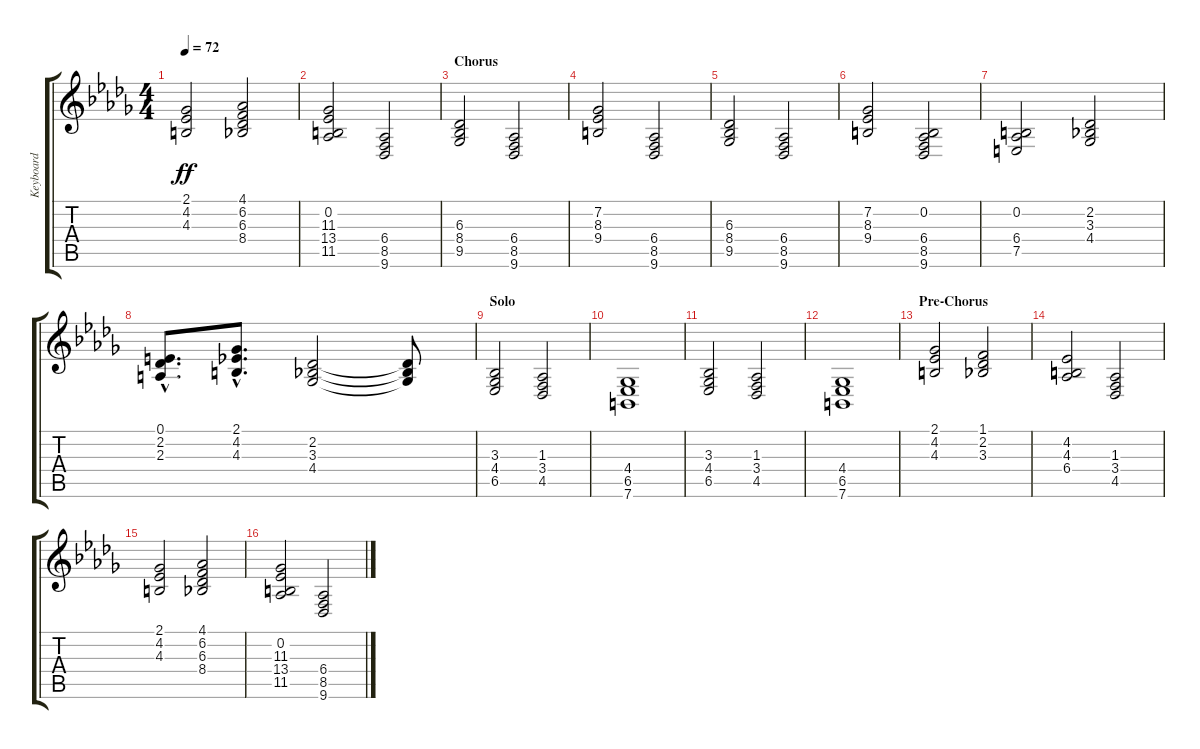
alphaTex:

\track ("Keyboard" "Keyboard") {instrument pad2warm}
\staff {score tabs}
\tuning (E4 B3 G3 D3 A2 E2) {hide}
\ts (4 4)
\tempo 72
\clef g2
\ks db
(2.1 4.2 4.3).2{dy ff} (4.1 6.2 6.3 8.4).2 |
(0.2 11.3 13.4 11.5).2 (6.4 8.5 9.6).2 |
\section ("" "Chorus")
(6.3 8.4 9.5).2 (6.4 8.5 9.6).2 |
(7.2 8.3 9.4).2 (6.4 8.5 9.6).2 |
(6.3 8.4 9.5).2 (6.4 8.5 9.6).2 |
(7.2 8.3 9.4).2 (0.2 6.4 8.5 9.6).2 |
(0.2 6.4 7.5).2 (2.2 3.3 4.4).2 |
(0.1{hac} 2.2{hac} 2.3{hac}).8{d} (2.1{hac} 4.2{hac} 4.3{hac}).8{d} (2.2 3.3 4.4).2 (2.2{t} 3.3{t} 4.4{t}).8 |
\section ("" "Solo")
(3.3 4.4 6.5).2 (1.3 3.4 4.5).2 |
(4.4 6.5 7.6).1 |
(3.3 4.4 6.5).2 (1.3 3.4 4.5).2 |
(4.4 6.5 7.6).1 |
\section ("" "Pre-Chorus")
(2.1 4.2 4.3).2 (1.1 2.2 3.3).2 |
(4.2 4.3 6.4).2 (1.3 3.4 4.5).2 |
(2.1 4.2 4.3).2 (4.1 6.2 6.3 8.4).2 |
(0.2 11.3 13.4 11.5).2 (6.4 8.5 9.6).2
